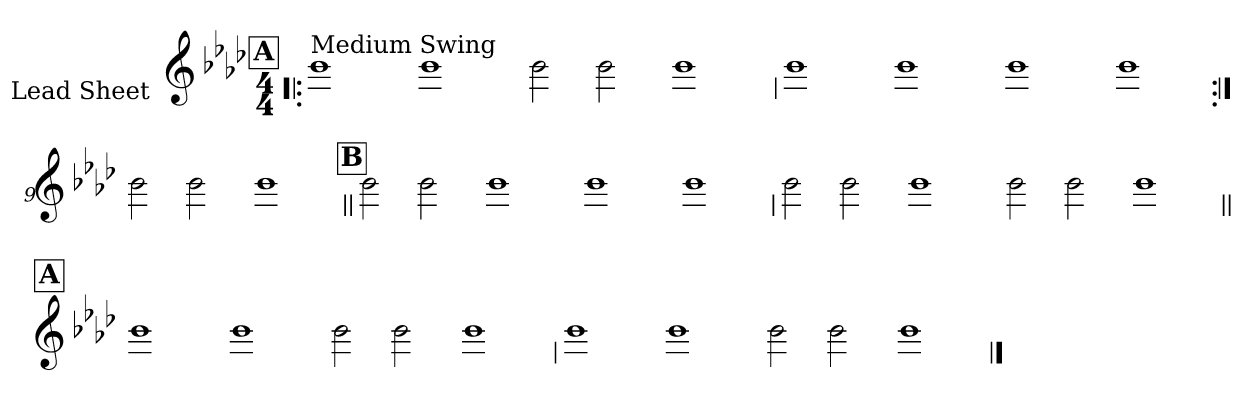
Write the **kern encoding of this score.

**kern
*part1
*staff1
*I"Lead Sheet
*stria0
*clefG2
*k[b-e-a-d-]
*A-:
*M4/4
!!LO:REH:place=s1:a:t=A
=1!|:
!LO:TX:a:t=Medium Swing
1b-
=2-
1b-
=3-
2b-
2b-
=4-
1b-
!!LO:LB:g=z
=5
1b-
=6-
1b-
=7-
1b-
=8-
1b-
!!LO:LB:g=z
=9:|!
2b-
2b-
=10-
1b-
!!LO:LB:g=z
!!LO:REH:place=s1:a:t=B
=11||
2b-
2b-
=12-
1b-
=13-
1b-
=14-
1b-
!!LO:LB:g=z
=15
2b-
2b-
=16-
1b-
=17-
2b-
2b-
=18-
1b-
!!LO:LB:g=z
!!LO:REH:place=s1:a:t=A
=19||
1b-
=20-
1b-
=21-
2b-
2b-
=22-
1b-
!!LO:LB:g=z
=23
1b-
=24-
1b-
=25-
2b-
2b-
=26-
1b-
==
*-
